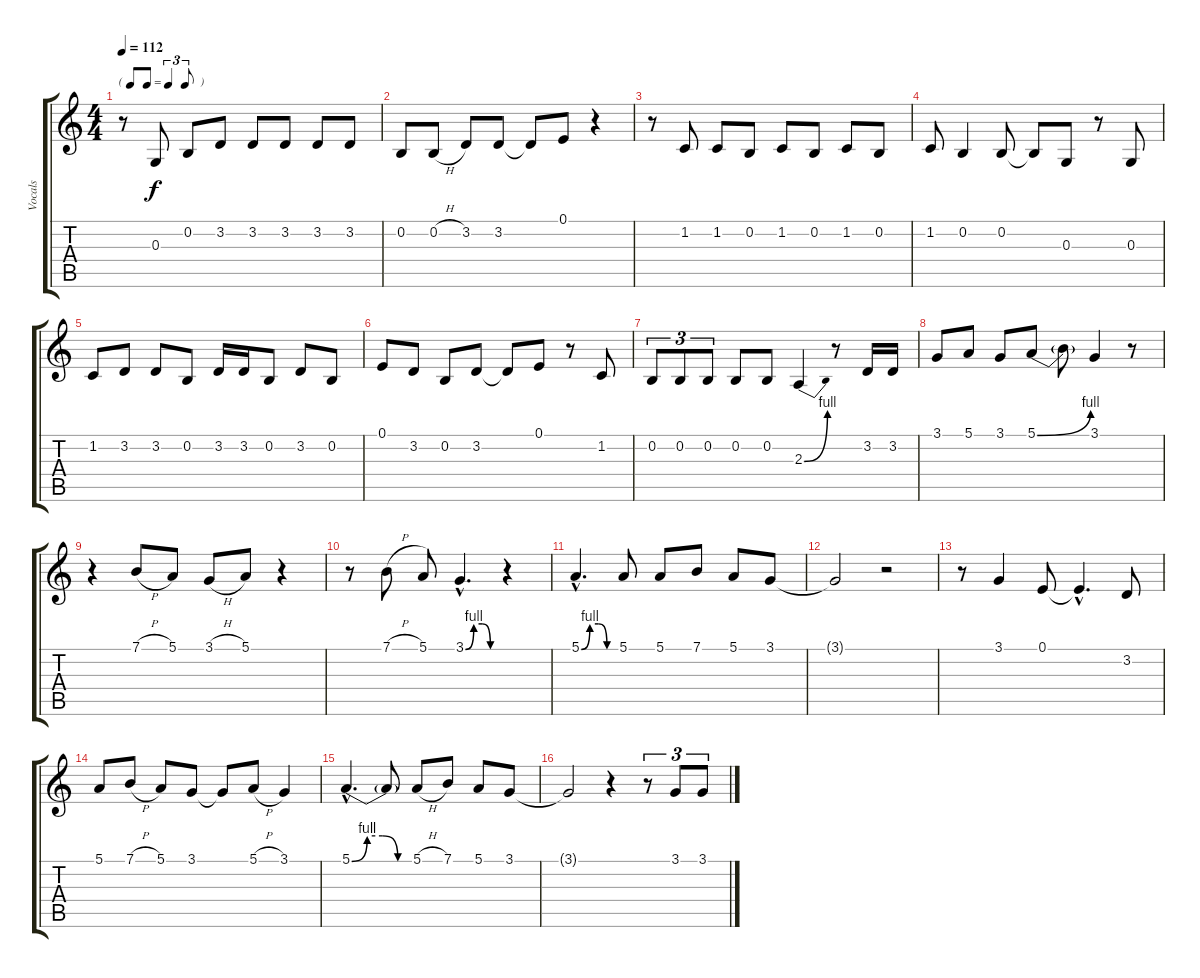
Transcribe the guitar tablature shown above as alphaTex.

\track ("Vocals" "Vocals") {instrument baritonesax}
\staff {score tabs}
\tuning (E4 B3 G3 D3 A2 E2) {hide}
\ts (4 4)
\tf triplet8th
\tempo 112
\clef g2
\ks c
r.8{dy f} 0.3.8 0.2.8 3.2.8 3.2.8 3.2.8 3.2.8 3.2.8 |
0.2.8 0.2{h}.8 3.2.8 3.2.8 3.2{t}.8 0.1.8 r.4 |
r.8 1.2.8 1.2.8 0.2.8 1.2.8 0.2.8 1.2.8 0.2.8 |
1.2.8 0.2.4 0.2.8 0.2{t}.8 0.3.8 r.8 0.3.8 |
1.2.8 3.2.8 3.2.8 0.2.8 3.2.16 3.2.16 0.2.8 3.2.8 0.2.8 |
0.1.8 3.2.8 0.2.8 3.2.8 3.2{t}.8 0.1.8 r.8 1.2.8 |
0.2.8{tu (3 2)} 0.2.8{tu (3 2)} 0.2.8{tu (3 2)} 0.2.8 0.2.8 2.3{be (bend 0 0 60 4)}.4 r.8 3.2.16 3.2.16 |
3.1.8 5.1.8 3.1.8 5.1{be (bend 0 0 60 4)}.8 5.1{t}.8 3.1.4 r.8 |
r.4 7.1{h}.8 5.1.8 3.1{h}.8 5.1.8 r.4 |
r.8 7.1{h}.8 5.1.8 3.1{be (custom 0 0 15 4 30 4 45 0 60 0) hac}.4{d} r.4 |
5.1{be (custom 0 0 15 4 30 4 45 0 60 0) hac}.4{d} 5.1.8 5.1.8 7.1.8 5.1.8 3.1.8 |
3.1{t}.2 r.2 |
r.8 3.1.4 0.1.8 0.1{hac t}.4{d} 3.2.8 |
5.1.8 7.1{h}.8 5.1.8 3.1.8 3.1{t}.8 5.1{h}.8 3.1.4 |
5.1{be (custom 0 0 15 4 30 4 45 0 60 0) hac}.4{d} 5.1{t}.8 5.1{h}.8 7.1.8 5.1.8 3.1.8 |
3.1{t}.2 r.4 r.8{tu (3 2)} 3.1.8{tu (3 2)} 3.1.8{tu (3 2)}
